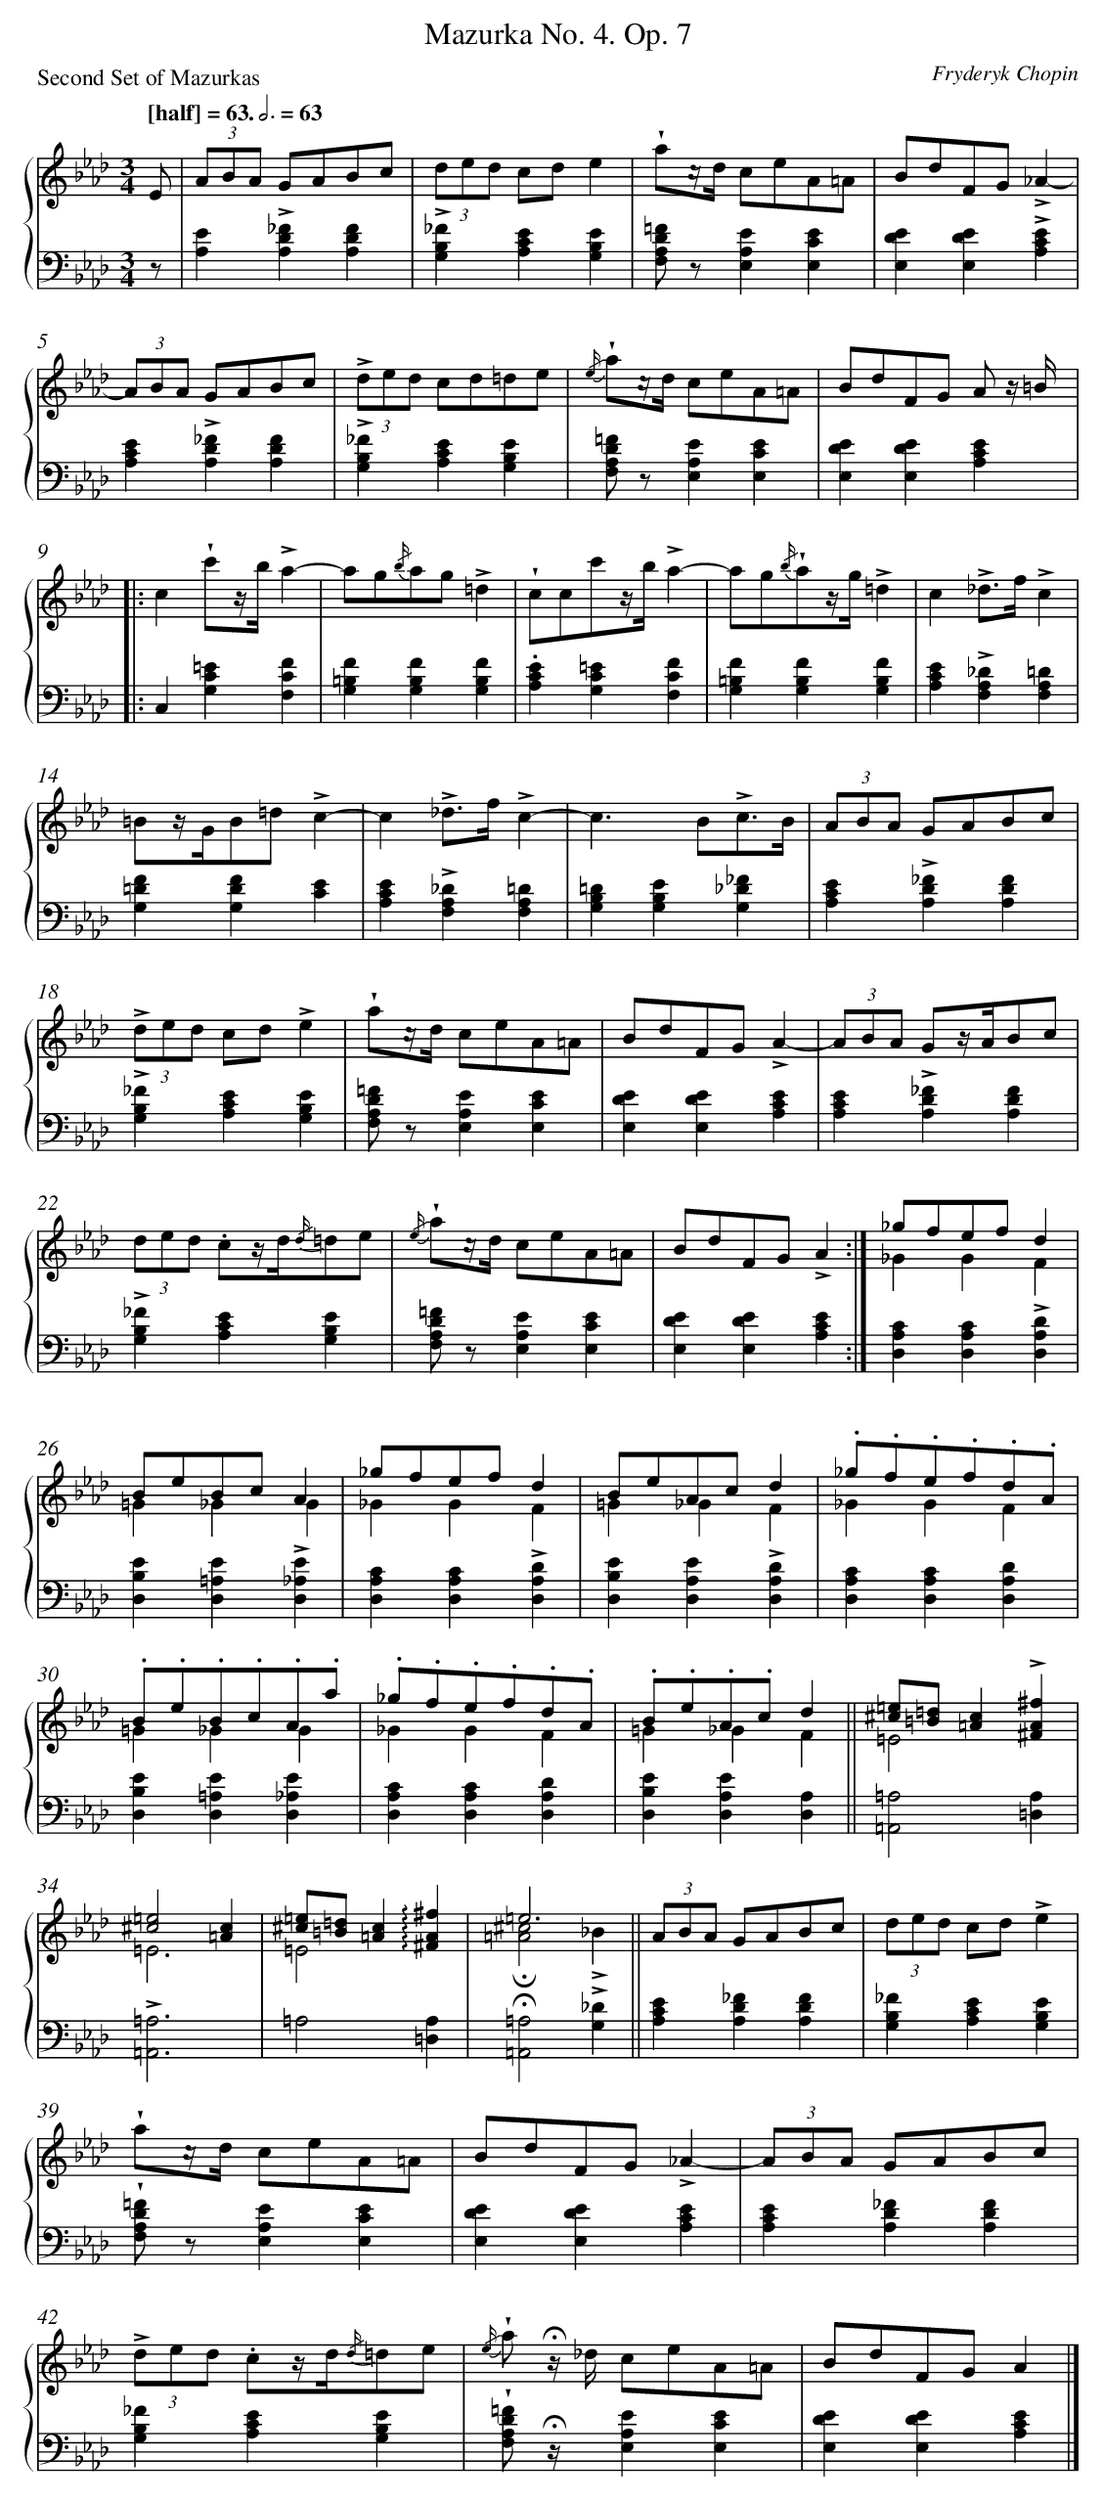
X:1
T: Mazurka No. 4.	Op. 7
C: Fryderyk Chopin
L: 1/4
M: 3/4
P: Second Set of Mazurkas
Q: "[half] = 63." 3/4=63
%%staves {1 2}
V: 1 clef=treble
V: 2 clef=bass
K: Ab
[V:1] E/ [I:setbarnb 1]|
[V:2] z/ |
[V:1] (3A/B/A/ G/A/B/c/ |
[V:2] [EA,]!accent![_FDA,][FDA,] |
[V:1] (3d/e/d/ c/d/e |
[V:2] !accent![_FB,G,][ECA,][EB,G,] |
[V:1] !wedge!a/z//d// c/e/A/=A/ |
[V:2] [=F/D/A,/F,/] z/[EA,E,][ECE,] |
[V:1] B/d/F/G/!accent!_A- |
[V:2] [EDE,][EDE,]!accent![ECA,] |
[V:1] (3A/B/A/ G/A/B/c/ |
[V:2] [ECA,]!accent![_FDA,][FDA,] |
[V:1] (3!accent!d/e/d/ c/d/=d/e/ |
[V:2] !accent![_FB,G,][ECA,][EB,G,] |
[V:1] {/e/} !wedge!a/z//d// c/e/A/=A/ |
[V:2] [=F/D/A,/F,/] z/[EA,E,][ECE,] |
[V:1] B/d/F/G/ A/ z// =B// ]|:
[V:2] [EDE,][EDE,][ECA,] ]|:
[V:1] c!wedge!c'/z//b//!accent!a- |
[V:2] C,[=ECG,][FCF,] |
[V:1] a/g/{/b/}a/g/!accent!=d |
[V:2] [F=B,G,][FB,G,][FB,G,] |
[V:1] !wedge!c/c/c'/z//b//!accent!a- |
[V:2] .[ECA,][=ECG,][FCF,] |
[V:1] a/g/{/b/}!wedge!a/z//g//!accent!=d |
[V:2] [F=B,G,][FB,G,][FB,G,] |
[V:1] c!accent!_d/>f/!accent!c |
[V:2] [ECA,]!accent![_DA,F,][=DA,F,] |
[V:1] =B/z//G//B/=d/!accent!c- |
[V:2] [F=DG,][FDG,][EC] |
[V:1] c!accent!_d/>f/!accent!c- |
[V:2] [ECA,]!accent![_DA,F,][=DA,F,] |
[V:1] c>B!accent!c3//B// |
[V:2] [=DB,G,][EB,G,][_F_DG,] |
[V:1] (3A/B/A/ G/A/B/c/ |
[V:2] [ECA,]!accent![_FDA,][FDA,] |
[V:1] (3!accent!d/e/d/ c/d/!accent!e |
[V:2] !accent![_FB,G,][ECA,][EB,G,] |
[V:1] !wedge!a/z//d// c/e/A/=A/ |
[V:2] [=F/D/A,/F,/] z/[EA,E,][ECE,] |
[V:1] B/d/F/G/!accent!A- |
[V:2] [EDE,][EDE,][ECA,] |
[V:1] (3A/B/A/ G/z//A//B/c/ |
[V:2] [ECA,]!accent![_FDA,][FDA,] |
[V:1] (3d/e/d/ .c/z//d//{/d/}=d/e/ |
[V:2] !accent![_FB,G,][ECA,][EB,G,] |
[V:1] {/e/} !wedge!a/z//d// c/e/A/=A/ |
[V:2] [=F/D/A,/F,/] z/[EA,E,][ECE,] |
[V:1] B/d/F/G/!accent!A :|]
[V:2] [EDE,][EDE,][ECA,] :|]
[V:1] _g/f/e/f/d & _GGF |
[V:2] [CA,D,][CA,D,]!accent![DA,D,] |
[V:1] B/e/B/c/A & =G_GG |
[V:2] [EB,D,][E=A,D,]!accent![E_A,D,] |
[V:1] _g/f/e/f/d & _GGF |
[V:2] [CA,D,][CA,D,]!accent![DA,D,] |
[V:1] B/e/A/c/d & =G_GF |
[V:2] [EB,D,][EA,D,]!accent![DA,D,] |
[V:1] ._g/.f/.e/.f/.d/.A/ & _GGF |
[V:2] [CA,D,][CA,D,][DA,D,] |
[V:1] .B/.e/.B/.c/.A/.a/ & =G_GG |
[V:2] [EB,D,][E=A,D,][E_A,D,] |
[V:1] ._g/.f/.e/.f/.d/.A/ & _GGF |
[V:2] [CA,D,][CA,D,][DA,D,] |
[V:1] .B/.e/.A/.c/d & =G_GF ||
[V:2] [EB,D,][EA,D,][A,D,] ||
[V:1] [=e/^c/][=d/=B/][c=A]!accent![^fA^F] & =E2x |
[V:2] [=A,2=A,,2][A,=D,] |
[V:1] [=e2^c2][c=A] & =E3 |
[V:2] !accent![=A,3=A,,3] |
[V:1] [=e/^c/][=d/=B/][c=A]!arpeggio![^fA^F] & =E2x |
[V:2] =A,2[A,=D,] |
[V:1] =e3 & !fermata![^c2=A2]!accent!_B ||
[V:2] !fermata![=A,2=A,,2]!accent![_DG,] ||
[V:1] (3A/B/A/ G/A/B/c/ |
[V:2] [ECA,][_FDA,][FDA,] |
[V:1] (3d/e/d/ c/d/!accent!e |
[V:2] [_FB,G,][ECA,][EB,G,] |
[V:1] !wedge!a/z//d// c/e/A/=A/ |
[V:2] !wedge![=F/D/A,/F,/] z/[EA,E,][ECE,] |
[V:1] B/d/F/G/!accent!_A- |
[V:2] [EDE,][EDE,][ECA,] |
[V:1] (3A/B/A/ G/A/B/c/ |
[V:2] [ECA,][_FDA,][FDA,] |
[V:1] (3!accent!d/e/d/ .c/z//d//{/d/}=d/e/ |
[V:2] [_FB,G,][ECA,][EB,G,] |
[V:1] {/e/} !wedge!a/ !fermata!z// _d// c/e/A/=A/ |
[V:2] !wedge![=F/D/A,/F,/] !fermata!z// x//[EA,E,][ECE,] |
[V:1] B/d/F/G/A |]
[V:2] [EDE,][EDE,][ECA,] |]
